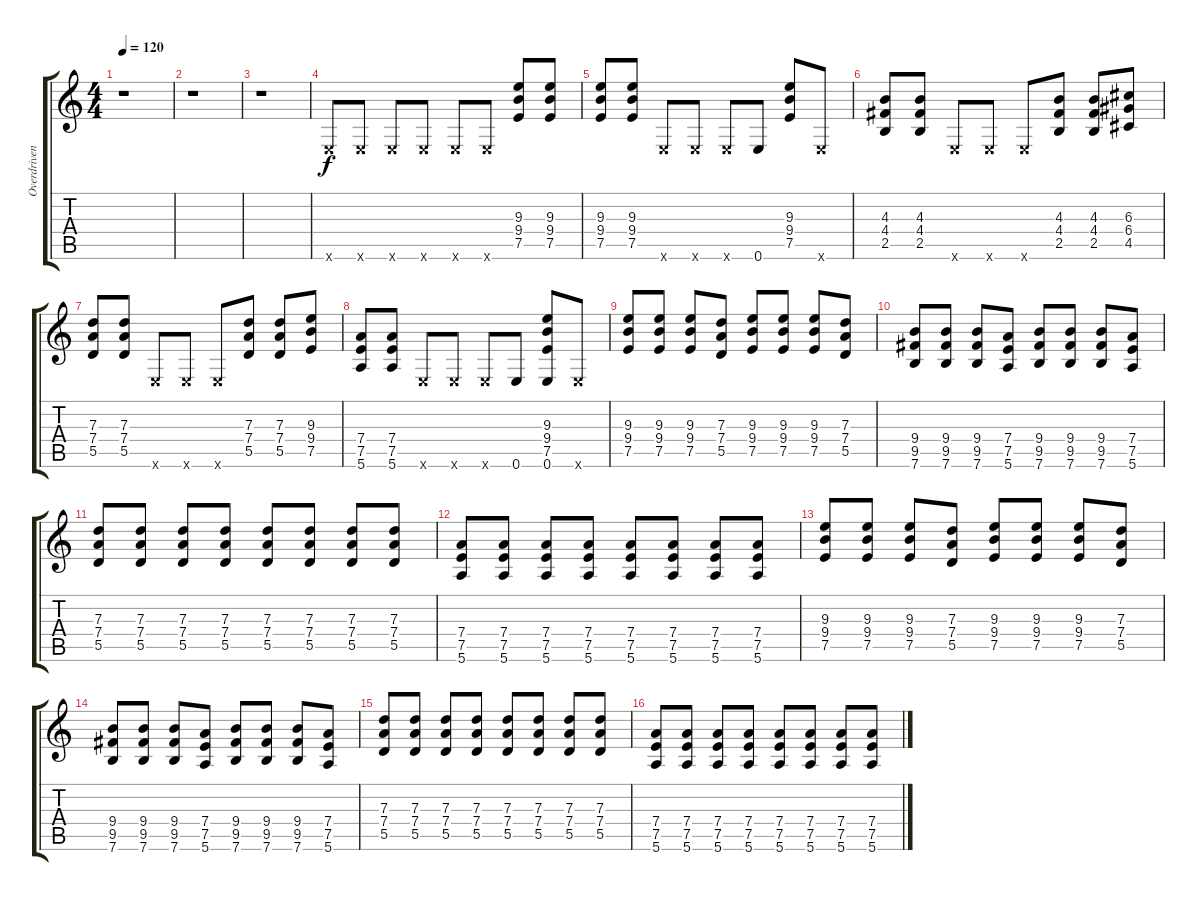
\track ("Overdriven Guitar" "Overdriven") {instrument overdrivenguitar}
\staff {score tabs}
\tuning (E4 B3 G3 D3 A2 E2) {hide}
\ts (4 4)
\tempo 120
\clef g2
\ks c
r.1{dy f} |
r.1 |
r.1 |
0.6{x}.8 0.6{x}.8 0.6{x}.8 0.6{x}.8 0.6{x}.8 0.6{x}.8 (9.3 9.4 7.5).8 (9.3 9.4 7.5).8 |
(9.3 9.4 7.5).8 (9.3 9.4 7.5).8 0.6{x}.8 0.6{x}.8 0.6{x}.8 0.6.8 (9.3 9.4 7.5).8 0.6{x}.8 |
(4.3 4.4 2.5).8 (4.3 4.4 2.5).8 0.6{x}.8 0.6{x}.8 0.6{x}.8 (4.3 4.4 2.5).8 (4.3 4.4 2.5).8 (6.3 6.4 4.5).8 |
(7.3 7.4 5.5).8 (7.3 7.4 5.5).8 0.6{x}.8 0.6{x}.8 0.6{x}.8 (7.3 7.4 5.5).8 (7.3 7.4 5.5).8 (9.3 9.4 7.5).8 |
(7.4 7.5 5.6).8 (7.4 7.5 5.6).8 0.6{x}.8 0.6{x}.8 0.6{x}.8 0.6.8 (9.3 9.4 7.5 0.6).8 0.6{x}.8 |
(9.3 9.4 7.5).8 (9.3 9.4 7.5).8 (9.3 9.4 7.5).8 (7.3 7.4 5.5).8 (9.3 9.4 7.5).8 (9.3 9.4 7.5).8 (9.3 9.4 7.5).8 (7.3 7.4 5.5).8 |
(9.4 9.5 7.6).8 (9.4 9.5 7.6).8 (9.4 9.5 7.6).8 (7.4 7.5 5.6).8 (9.4 9.5 7.6).8 (9.4 9.5 7.6).8 (9.4 9.5 7.6).8 (7.4 7.5 5.6).8 |
(7.3 7.4 5.5).8 (7.3 7.4 5.5).8 (7.3 7.4 5.5).8 (7.3 7.4 5.5).8 (7.3 7.4 5.5).8 (7.3 7.4 5.5).8 (7.3 7.4 5.5).8 (7.3 7.4 5.5).8 |
(7.4 7.5 5.6).8 (7.4 7.5 5.6).8 (7.4 7.5 5.6).8 (7.4 7.5 5.6).8 (7.4 7.5 5.6).8 (7.4 7.5 5.6).8 (7.4 7.5 5.6).8 (7.4 7.5 5.6).8 |
(9.3 9.4 7.5).8 (9.3 9.4 7.5).8 (9.3 9.4 7.5).8 (7.3 7.4 5.5).8 (9.3 9.4 7.5).8 (9.3 9.4 7.5).8 (9.3 9.4 7.5).8 (7.3 7.4 5.5).8 |
(9.4 9.5 7.6).8 (9.4 9.5 7.6).8 (9.4 9.5 7.6).8 (7.4 7.5 5.6).8 (9.4 9.5 7.6).8 (9.4 9.5 7.6).8 (9.4 9.5 7.6).8 (7.4 7.5 5.6).8 |
(7.3 7.4 5.5).8 (7.3 7.4 5.5).8 (7.3 7.4 5.5).8 (7.3 7.4 5.5).8 (7.3 7.4 5.5).8 (7.3 7.4 5.5).8 (7.3 7.4 5.5).8 (7.3 7.4 5.5).8 |
(7.4 7.5 5.6).8 (7.4 7.5 5.6).8 (7.4 7.5 5.6).8 (7.4 7.5 5.6).8 (7.4 7.5 5.6).8 (7.4 7.5 5.6).8 (7.4 7.5 5.6).8 (7.4 7.5 5.6).8
